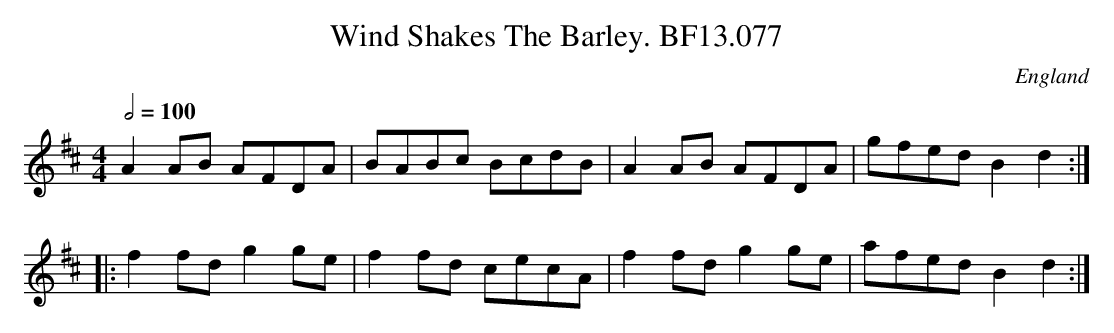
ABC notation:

X:1
T:Wind Shakes The Barley. BF13.077
M:4/4
L:1/8
Q:1/2=100
O:England
notC:In hand "B"
K:D major
A2 AB AFDA | BABc BcdB | A2 AB AFDA | gfed B2 d2 :|!
|: f2 fd g2 ge | f2 fd cecA | f2 fd g2 ge | afed B2 d2 :|
